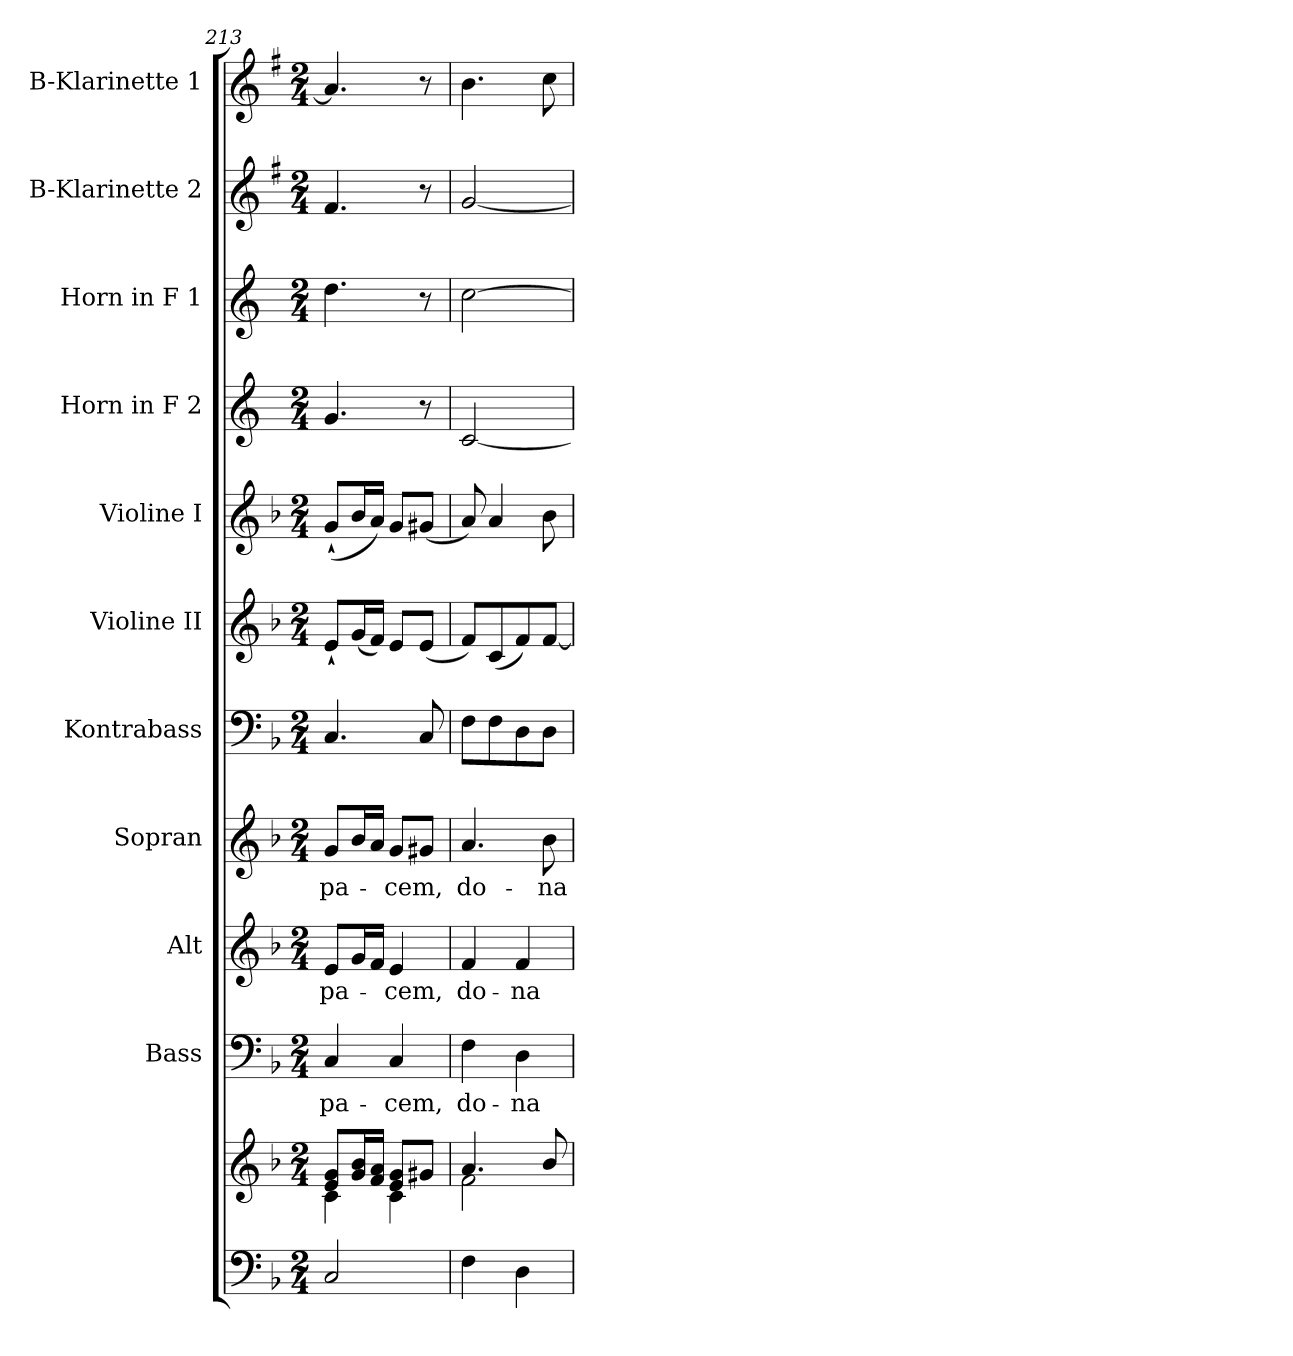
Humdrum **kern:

**kern	**kern	**kern	**text	**kern	**text	**kern	**text	**kern	**kern	**kern	**kern	**kern	**kern	**kern
*part11	*part11	*part10	*part10	*part9	*part9	*part8	*part8	*part7	*part6	*part5	*part4	*part3	*part2	*part1
*staff12	*staff11	*staff10	*staff10	*staff9	*staff9	*staff8	*staff8	*staff7	*staff6	*staff5	*staff4	*staff3	*staff2	*staff1
*	*	*I"Bass	*	*I"Alt	*	*I"Sopran	*	*I"Kontrabass	*I"Violine II	*I"Violine I	*I"Horn in F 2	*I"Horn in F 1	*I"B-Klarinette 2	*I"B-Klarinette 1
*	*	*I'B.	*	*I'A.	*	*I'S.	*	*I'Kb.	*I'Vl. II	*I'Vl. I	*	*	*I'B Kl. 2	*I'B Kl. 1
*clefF4	*clefG2	*clefF4	*	*clefG2	*	*clefG2	*	*clefF4	*clefG2	*clefG2	*clefG2	*clefG2	*clefG2	*clefG2
*	*	*	*	*	*	*	*	*ITrd7c12	*	*	*ITrd4c7	*ITrd4c7	*ITrd1c2	*ITrd1c2
*k[b-]	*k[b-]	*k[b-]	*	*k[b-]	*	*k[b-]	*	*k[b-]	*k[b-]	*k[b-]	*k[b-]	*k[b-]	*k[b-]	*k[b-]
*F:	*F:	*F:	*	*F:	*	*F:	*	*F:	*F:	*F:	*F:	*F:	*F:	*F:
*M2/4	*M2/4	*M2/4	*	*M2/4	*	*M2/4	*	*M2/4	*M2/4	*M2/4	*M2/4	*M2/4	*M2/4	*M2/4
=213	=213	=213	=213	=213	=213	=213	=213	=213	=213	=213	=213	=213	=213	=213
*	*^	*	*	*	*	*	*	*	*	*	*	*	*	*
!	!	!	!	!LO:LY:b	!	!LO:LY:b	!	!LO:LY:b	!	!	!	!	!	!	!
2C/	8e/ 8g/L	4c\	4C/	pa-	8e/L	pa-	8g/L	pa-	4.CC/	8e`</L	(<8g`</L	4.c/	4.g\	4.e/	4.g/]
.	16g/ 16b-/L	.	.	.	16g/L	.	16b-/L	.	.	(<16g/L	16b-/L	.	.	.	.
.	16f/ 16a/JJ	.	.	.	16f/JJ	.	16a/JJ	.	.	16f/JJ)	16a/JJ)	.	.	.	.
!	!	!	!	!LO:LY:b	!	!LO:LY:b	!	!LO:LY:b	!	!	!	!	!	!	!
.	8e/ 8g/L	4c\	4C/	-cem,	4e/	-cem,	8g/L	-cem,	.	8e/L	8g/L	.	.	.	.
.	8g#X/J	.	.	.	.	.	8g#X/J	.	8CC/	(<8e/J	(<8g#X/J	8r	8r	8r	8r
!!LO:PB:g=z
=214	=214	=214	=214	=214	=214	=214	=214	=214	=214	=214	=214	=214	=214	=214	=214
!	!	!	!	!LO:LY:b	!	!LO:LY:b	!	!LO:LY:b	!	!	!	!	!	!	!
4F\	4.a/	2f\	4F\	do-	4f/	do-	4.a/	do-	8FF\L	8f/L)	8a/)	[2F/	[2f\	[2f/	4.a\
.	.	.	.	.	.	.	.	.	8FF\	(<8c/	4a/	.	.	.	.
!	!	!	!	!LO:LY:b	!	!LO:LY:b	!	!	!	!	!	!	!	!	!
4D\	.	.	4D\	-na	4f/	-na	.	.	8DD\	8f/)	.	.	.	.	.
!	!	!	!	!	!	!	!	!LO:LY:b	!	!	!	!	!	!	!
.	8b-/	.	.	.	.	.	8b-\	-na	8DD\J	[8f/J	8b-\	.	.	.	8b-\
*	*v	*v	*	*	*	*	*	*	*	*	*	*	*	*	*
=	=	=	=	=	=	=	=	=	=	=	=	=	=	=
*-	*-	*-	*-	*-	*-	*-	*-	*-	*-	*-	*-	*-	*-	*-
